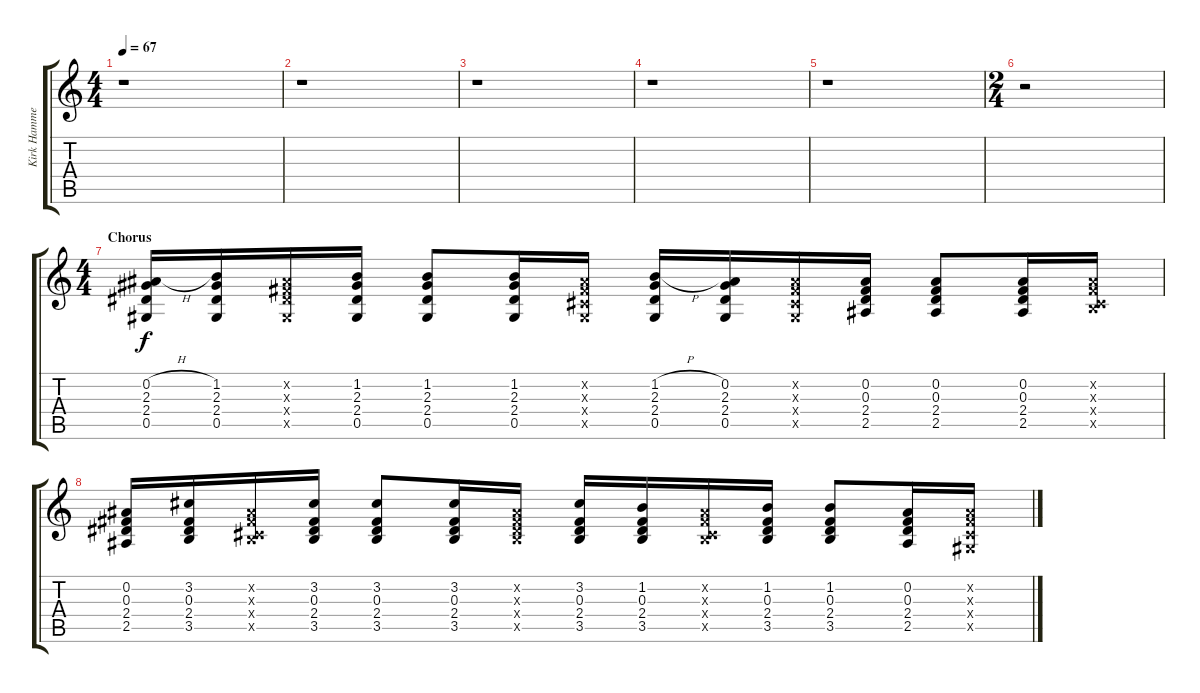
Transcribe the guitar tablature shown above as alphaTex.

\track ("Kirk Hammett (Distortion Guitar)" "Kirk Hamme") {instrument distortionguitar}
\staff {score tabs}
\tuning (Eb4 Bb3 Gb3 Db3 Ab2 Eb2) {hide}
\ts (4 4)
\tempo 67
\clef g2
\ks c
r.1{dy f} |
r.1 |
r.1 |
r.1 |
r.1 |
\ts (2 4)
r.2 |
\ts (4 4)
\section ("" "Chorus")
(0.2{h} 2.3 2.4 0.5).16 (1.2 2.3 2.4 0.5).16 (0.2{x} 0.3{x} 2.4{x} 0.5{x}).16 (1.2 2.3 2.4 0.5).16 (1.2 2.3 2.4 0.5).8 (1.2 2.3 2.4 0.5).16 (0.2{x} 0.3{x} 0.4{x} 0.5{x}).16 (1.2{h} 2.3 2.4 0.5).16 (0.2 2.3 2.4 0.5).16 (0.2{x} 0.3{x} 0.4{x} 0.5{x}).16 (0.2 0.3 2.4 2.5).16 (0.2 0.3 2.4 2.5).8 (0.2 0.3 2.4 2.5).16 (0.2{x} 0.3{x} 0.4{x} 3.5{x}).16 |
(0.2 0.3 2.4 2.5).16 (3.2 0.3 2.4 3.5).16 (0.2{x} 0.3{x} 0.4{x} 3.5{x}).16 (3.2 0.3 2.4 3.5).16 (3.2 0.3 2.4 3.5).8 (3.2 0.3 2.4 3.5).16 (0.2{x} 0.3{x} 2.4{x} 3.5{x}).16 (3.2 0.3 2.4 3.5).16 (1.2 0.3 2.4 3.5).16 (0.2{x} 0.3{x} 0.4{x} 3.5{x}).16 (1.2 0.3 2.4 3.5).16 (1.2 0.3 2.4 3.5).8 (0.2 0.3 2.4 2.5).16 (0.2{x} 0.3{x} 0.4{x} 0.5{x}).16
